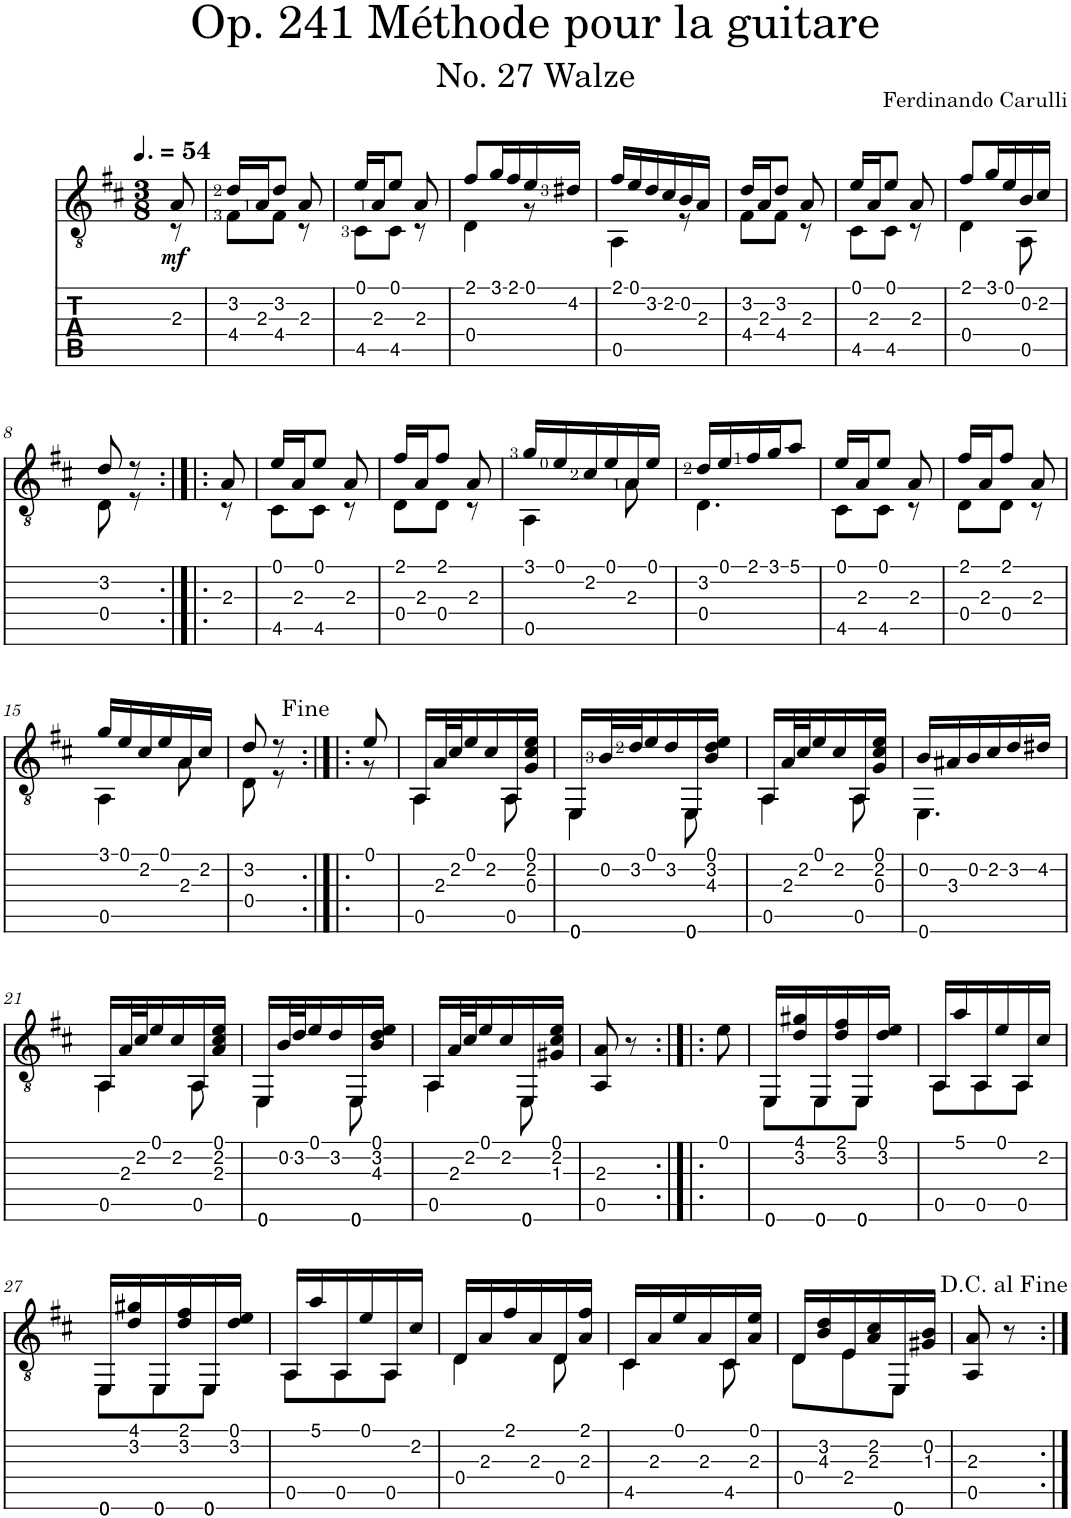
**kern	**kern	**dynam
*part1	*part1	*part1
*staff2	*staff1	*staff1/2
*I"Classical Guitar	*	*
*stria6	*	*
*	*clefGv2	*
*k[f#c#]	*k[f#c#]	*
*D:	*D:	*
*M3/8	*M3/8	*
*MM81	*MM81	*
=	=	=
*^	*^	*
!	!	!	!	!LO:DY:b
8A	8r	8A/	8r	mf
=1	=1	=1	=1	=1
16dLL	8F#L	16d/LL	8F#\L	.
16AJ	.	16A/J	.	.
8d	8F#J	8d/J	8F#\J	.
8AJ	8r	8A/	8r	.
=2	=2	=2	=2	=2
16eLL	8C#L	16e/LL	8C#\L	.
16AJ	.	16A/J	.	.
8e	8C#J	8e/J	8C#\J	.
8AJ	8r	8A/	8r	.
=3	=3	=3	=3	=3
8f#L	4D	8f#/L	4D\	.
16gL	.	16g/L	.	.
16f#	.	16f#/	.	.
16e	8r	16e/	8r	.
16d#XJJ	.	16d#X/JJ	.	.
=4	=4	=4	=4	=4
16f#LL	4AA	16f#/LL	4AA\	.
16e	.	16e/	.	.
16d	.	16d/	.	.
16c#	.	16c#/	.	.
16B	8r	16B/	8r	.
16AJJ	.	16A/JJ	.	.
=5	=5	=5	=5	=5
16dLL	8F#L	16d/LL	8F#\L	.
16AJ	.	16A/J	.	.
8d	8F#J	8d/J	8F#\J	.
8AJ	8r	8A/	8r	.
=6	=6	=6	=6	=6
16eLL	8C#L	16e/LL	8C#\L	.
16AJ	.	16A/J	.	.
8e	8C#J	8e/J	8C#\J	.
8AJ	8r	8A/	8r	.
=7	=7	=7	=7	=7
8f#L	4D	8f#/L	4D\	.
16gL	.	16g/L	.	.
16e	.	16e/	.	.
16B	8AA	16B/	8AA\	.
16c#JJ	.	16c#/JJ	.	.
!!LO:LB:g=z	!!
=8	=8	=8	=8	=8
8d	8D	8d/	8D\	.
8r	8r	8r	8r	.
=8X1:|!|:	=8X1:|!|:	=8X1:|!|:	=8X1:|!|:	=8X1:|!|:
8A	8r	8A/	8r	.
=9	=9	=9	=9	=9
16eLL	8C#L	16e/LL	8C#\L	.
16AJ	.	16A/J	.	.
8e	8C#J	8e/J	8C#\J	.
8AJ	8r	8A/	8r	.
=10	=10	=10	=10	=10
16f#LL	8DL	16f#/LL	8D\L	.
16AJ	.	16A/J	.	.
8f#	8DJ	8f#/J	8D\J	.
8AJ	8r	8A/	8r	.
=11	=11	=11	=11	=11
16gLL	4AA	16g/LL	4AA\	.
16e	.	16e/	.	.
16c#	.	16c#/	.	.
16e	.	16e/	.	.
16A	8A	16A/	8A\	.
16eJJ	.	16e/JJ	.	.
=12	=12	=12	=12	=12
16dLL	4.D	16d/LL	4.D\	.
16e	.	16e/	.	.
16f#	.	16f#/	.	.
16gJ	.	16g/J	.	.
8aJ	.	8a/J	.	.
=13	=13	=13	=13	=13
16eLL	8C#L	16e/LL	8C#\L	.
16AJ	.	16A/J	.	.
8e	8C#J	8e/J	8C#\J	.
8AJ	8r	8A/	8r	.
=14	=14	=14	=14	=14
16f#LL	8DL	16f#/LL	8D\L	.
16AJ	.	16A/J	.	.
8f#	8DJ	8f#/J	8D\J	.
8AJ	8r	8A/	8r	.
!!LO:LB:g=z	!!
=15	=15	=15	=15	=15
16gLL	4AA	16g/LL	4AA\	.
16e	.	16e/	.	.
16c#	.	16c#/	.	.
16e	.	16e/	.	.
16A	8A	16A/	8A\	.
16c#JJ	.	16c#/JJ	.	.
=16	=16	=16	=16	=16
8d	8D	8d/	8D\	.
8r	8r	8r	8r	.
=16X2:|!|:	=16X2:|!|:	=16X2:|!|:	=16X2:|!|:	=16X2:|!|:
8e	8r	8e/	8r	.
=17	=17	=17	=17	=17
16AALL	4AA	16AA/LL	4AA\	.
32AL	.	32A/L	.	.
32c#J	.	32c#/J	.	.
16e	.	16e/	.	.
16c#	.	16c#/	.	.
16AA	8AA	16AA/	8AA\	.
16G\ 16c#\ 16e\JJ	.	16G/ 16c#/ 16e/JJ	.	.
=18	=18	=18	=18	=18
16EELL	4EE	16EE/LL	4EE\	.
32BL	.	32B/L	.	.
32dJ	.	32d/J	.	.
16e	.	16e/	.	.
16d	.	16d/	.	.
16EE	8EE	16EE/	8EE\	.
16B\ 16d\ 16e\JJ	.	16B/ 16d/ 16e/JJ	.	.
=19	=19	=19	=19	=19
16AALL	4AA	16AA/LL	4AA\	.
32AL	.	32A/L	.	.
32c#J	.	32c#/J	.	.
16e	.	16e/	.	.
16c#	.	16c#/	.	.
16AA	8AA	16AA/	8AA\	.
16G\ 16c#\ 16e\JJ	.	16G/ 16c#/ 16e/JJ	.	.
=20	=20	=20	=20	=20
16BLL	4.EE	16B/LL	4.EE\	.
16A#X	.	16A#X/	.	.
16B	.	16B/	.	.
16c#	.	16c#/	.	.
16d	.	16d/	.	.
16d#XJJ	.	16d#X/JJ	.	.
!!LO:LB:g=z	!!
=21	=21	=21	=21	=21
16AALL	4AA	16AA/LL	4AA\	.
32AL	.	32A/L	.	.
32c#J	.	32c#/J	.	.
16e	.	16e/	.	.
16c#	.	16c#/	.	.
16AA	8AA	16AA/	8AA\	.
16A\ 16c#\ 16e\JJ	.	16A/ 16c#/ 16e/JJ	.	.
=22	=22	=22	=22	=22
16EELL	4EE	16EE/LL	4EE\	.
32BL	.	32B/L	.	.
32dJ	.	32d/J	.	.
16e	.	16e/	.	.
16d	.	16d/	.	.
16EE	8EE	16EE/	8EE\	.
16B\ 16d\ 16e\JJ	.	16B/ 16d/ 16e/JJ	.	.
=23	=23	=23	=23	=23
16AALL	4AA	16AA/LL	4AA\	.
32AL	.	32A/L	.	.
32c#J	.	32c#/J	.	.
16e	.	16e/	.	.
16c#	.	16c#/	.	.
16EE	8EE	16EE/	8EE\	.
16G#X\ 16c#\ 16e\JJ	.	16G#X/ 16c#/ 16e/JJ	.	.
*v	*v	*	*	*
*	*v	*v	*
=24	=24	=24
8AA 8A	8AA/ 8A/	.
8r	8r	.
=24X3:|!|:	=24X3:|!|:	=24X3:|!|:
8e	8e\	.
=25	=25	=25
*^	*^	*
16EELL	8EEL	16EE/LL	8EE\L	.
16d\ 16g#X\	.	16d/ 16g#X/	.	.
16EE	8EE	16EE/	8EE\	.
16d\ 16f#\	.	16d/ 16f#/	.	.
16EE	8EEJ	16EE/	8EE\J	.
16d\ 16e\JJ	.	16d/ 16e/JJ	.	.
=26	=26	=26	=26	=26
16AALL	8AAL	16AA/LL	8AA\L	.
16a	.	16a/	.	.
16AA	8AA	16AA/	8AA\	.
16e	.	16e/	.	.
16AA	8AAJ	16AA/	8AA\J	.
16c#JJ	.	16c#/JJ	.	.
!!LO:LB:g=z	!!
=27	=27	=27	=27	=27
16EELL	8EEL	16EE/LL	8EE\L	.
16d\ 16g#X\	.	16d/ 16g#X/	.	.
16EE	8EE	16EE/	8EE\	.
16d\ 16f#\	.	16d/ 16f#/	.	.
16EE	8EEJ	16EE/	8EE\J	.
16d\ 16e\JJ	.	16d/ 16e/JJ	.	.
=28	=28	=28	=28	=28
16AALL	8AAL	16AA/LL	8AA\L	.
16a	.	16a/	.	.
16AA	8AA	16AA/	8AA\	.
16e	.	16e/	.	.
16AA	8AAJ	16AA/	8AA\J	.
16c#JJ	.	16c#/JJ	.	.
=29	=29	=29	=29	=29
16DLL	4D	16D/LL	4D\	.
16A	.	16A/	.	.
16f#	.	16f#/	.	.
16A	.	16A/	.	.
16D	8D	16D/	8D\	.
16A\ 16f#\JJ	.	16A/ 16f#/JJ	.	.
=30	=30	=30	=30	=30
16C#LL	4C#	16C#/LL	4C#\	.
16A	.	16A/	.	.
16e	.	16e/	.	.
16A	.	16A/	.	.
16C#	8C#	16C#/	8C#\	.
16A\ 16e\JJ	.	16A/ 16e/JJ	.	.
=31	=31	=31	=31	=31
16DLL	8DL	16D/LL	8D\L	.
16B\ 16d\	.	16B/ 16d/	.	.
16E	8E	16E/	8E\	.
16A\ 16c#\	.	16A/ 16c#/	.	.
16EE	8EEJ	16EE/	8EE\J	.
16G#X\ 16B\JJ	.	16G#X/ 16B/JJ	.	.
*v	*v	*	*	*
*	*v	*v	*
=32	=32	=32
8AA 8A	8AA/ 8A/	.
8r	8r	.
=:|!	=:|!	=:|!
*-	*-	*-
